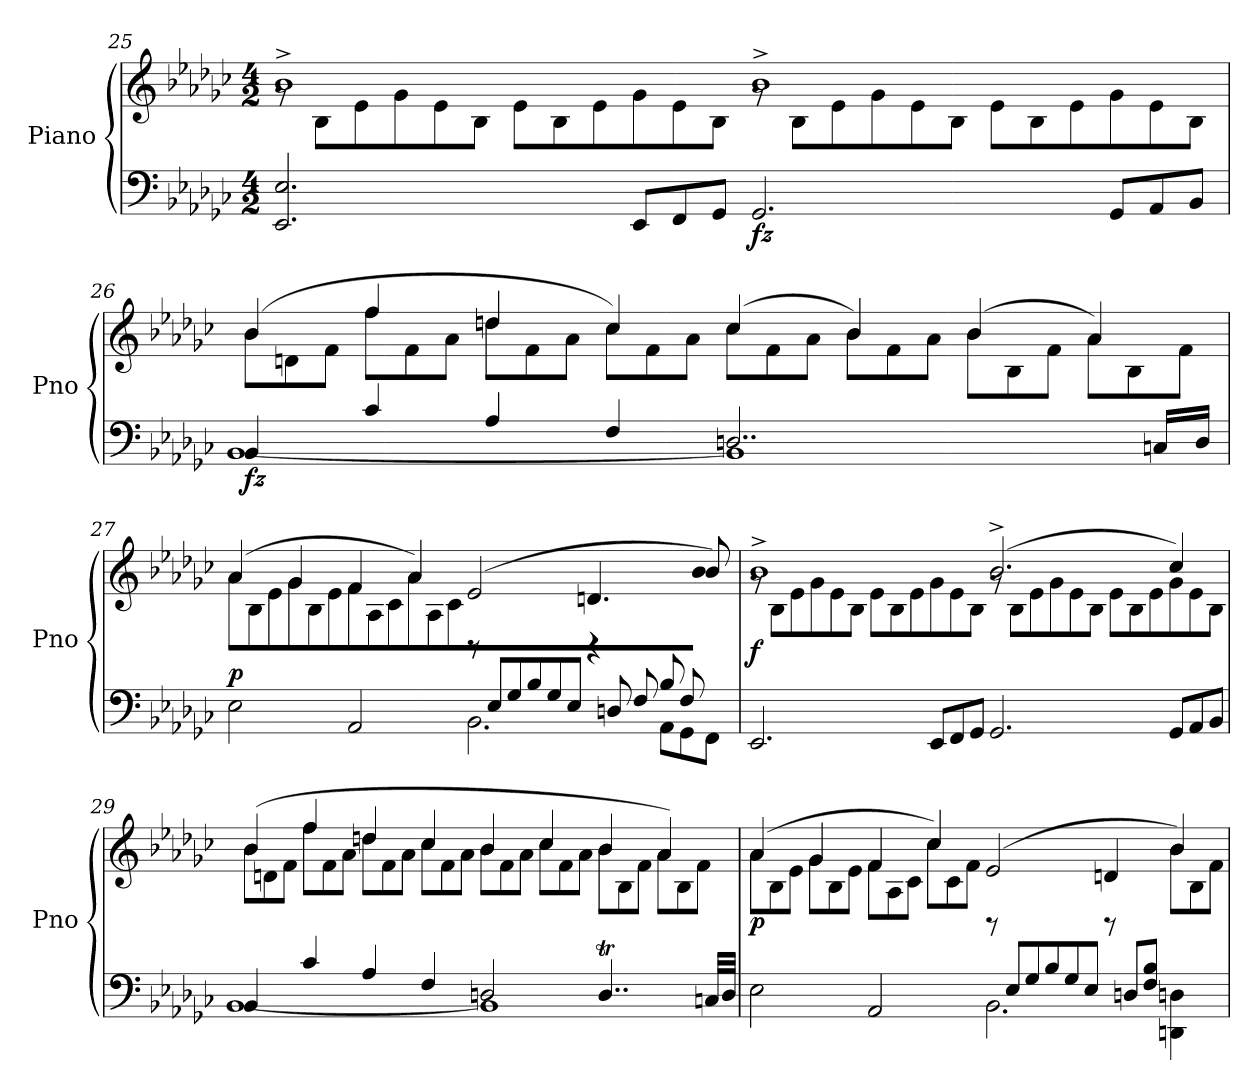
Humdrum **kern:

**kern	**kern	**dynam
*part1	*part1	*part1
*staff2	*staff1	*staff1/2
*I"Piano	*	*
*I'Pno	*	*
!!LO:LB:g=z
*clefF4	*clefG2	*
*k[b-e-a-d-g-c-]	*k[b-e-a-d-g-c-]	*
*M4/2	*M4/2	*
=25	=25	=25
*	*^	*
*	*	*Xtuplet	*
!	!	!	!LO:DY:b=2
!	!	!	!LO:DY:n=1:b
2.EE-/ 2.E-/	1b-^	12rg	fz f
.	.	12B-\L	.
.	.	12e-\	.
.	.	12g-\	.
.	.	12e-\	.
.	.	12B-\J	.
.	.	12e-\L	.
.	.	12B-\	.
.	.	12e-\	.
*Xtuplet	*	*	*
12EE-/L	.	12g-\	.
12FF/	.	12e-\	.
12GG-/J	.	12B-\J	.
!	!	!	!LO:DY:n=2:b=2
2.GG-/	1b-^	12rg	fz
.	.	12B-\L	.
.	.	12e-\	.
.	.	12g-\	.
.	.	12e-\	.
.	.	12B-\J	.
.	.	12e-\L	.
.	.	12B-\	.
.	.	12e-\	.
12GG-/L	.	12g-\	.
12AA-/	.	12e-\	.
12BB-/J	.	12B-\J	.
=26	=26	=26	=26
*^	*	*	*
!	!	!	!	!LO:DY:b=2
4BB-/	[1BB-	(4b-/	12b-\L	fz
.	.	.	12dn\	.
.	.	.	12f\J	.
4c-/	.	4ff/	12ff\L	.
.	.	.	12f\	.
.	.	.	12a-\J	.
4A-/	.	4ddn/	12dd\L	.
.	.	.	12f\	.
.	.	.	12a-\J	.
4F/	.	4cc-/)	12cc-\L	.
.	.	.	12f\	.
.	.	.	12a-\J	.
!	!	!	!	!LO:DY:b
2..Dn/	1BB-]	(4cc-/	12cc-\L	other-dynamics
.	.	.	12f\	.
.	.	.	12a-\J	.
.	.	4b-/)	12b-\L	.
.	.	.	12f\	.
.	.	.	12a-\J	.
.	.	(4b-/	12b-\L	.
.	.	.	12B-\	.
.	.	.	12f\J	.
.	.	4a-/)	12a-\L	.
.	.	.	12B-\	.
16Cn/LL	.	.	.	.
.	.	.	12f\J	.
16D/JJ	.	.	.	.
!!LO:LB:g=z	!!
=27	=27	=27	=27	=27
!	!	!	!	!LO:DY:a=2
12%13ryy	2E-\	(4a-/	12a-\L	p
.	.	.	12B-\	.
.	.	.	12e-\J	.
.	.	4g-/	12g-\L	.
.	.	.	12B-\	.
.	.	.	12e-\J	.
.	2AA-/	4f/	12f\L	.
.	.	.	12A-\	.
.	.	.	12c-\J	.
.	.	4a-/)	12a-\L	.
.	.	.	12A-\	.
.	.	.	12c-\J	.
.	2.BB-\	(2e-/	12rBB	.
12E-/L	.	.	12%5ryy	.
12G-/	.	.	.	.
12B-/	.	.	.	.
12G-/	.	.	.	.
12E-/J	.	.	.	.
12ryy	.	4.dn/	12rBB	.
12Dn/L	.	.	3ryy	.
12F/	.	.	.	.
12B-/	12AA-\L	.	.	.
12F/	12GG-\	.	.	.
.	.	24ryy	.	.
12ryy	12FF\J	12b-/)	12b-\J	.
=28	=28	=28	=28	=28
!	!	!	!	!LO:DY:b
*v	*v	*	*	*
2.EE-/	1b-^	12rg	f
.	.	12B-\L	.
.	.	12e-\	.
.	.	12g-\	.
.	.	12e-\	.
.	.	12B-\J	.
.	.	12e-\L	.
.	.	12B-\	.
.	.	12e-\	.
12EE-/L	.	12g-\	.
12FF/	.	12e-\	.
12GG-/J	.	12B-\J	.
2.GG-/	(2.b-^/	12rg	.
.	.	12B-\L	.
.	.	12e-\	.
.	.	12g-\	.
.	.	12e-\	.
.	.	12B-\J	.
.	.	12e-\L	.
.	.	12B-\	.
.	.	12e-\	.
12GG-/L	4cc-/)	12g-\	.
12AA-/	.	12e-\	.
12BB-/J	.	12B-\J	.
!!LO:LB:g=z	!!
=29	=29	=29	=29
*^	*	*	*
4BB-/	[1BB-	(4b-/	12b-\L	.
.	.	.	12dn\	.
.	.	.	12f\J	.
4c-/	.	4ff/	12ff\L	.
.	.	.	12f\	.
.	.	.	12a-\J	.
4A-/	.	4ddn/	12dd\L	.
.	.	.	12f\	.
.	.	.	12a-\J	.
4F/	.	4cc-/	12cc-\L	.
.	.	.	12f\	.
.	.	.	12a-\J	.
!	!	!	!	!LO:DY:b
2Dn/	1BB-]	4b-/	12b-\L	other-dynamics
.	.	.	12f\	.
.	.	.	12a-\J	.
.	.	4cc-/	12cc-\L	.
.	.	.	12f\	.
.	.	.	12a-\J	.
4..Dt/	.	4b-/	12b-\L	.
.	.	.	12B-\	.
.	.	.	12f\J	.
.	.	4a-/)	12a-\L	.
.	.	.	12B-\	.
.	.	.	12f\J	.
32Cn/LLL	.	.	.	.
32D/JJJ	.	.	.	.
=30	=30	=30	=30	=30
!	!	!	!	!LO:DY:b
12%13ryy	2E-\	(4a-/	12a-\L	p
.	.	.	12B-\	.
.	.	.	12e-\J	.
.	.	4g-/	12g-\L	.
.	.	.	12B-\	.
.	.	.	12e-\J	.
.	2AA-/	4f/	12f\L	.
.	.	.	12A-\	.
.	.	.	12c-\J	.
.	.	4cc-/)	12cc-\L	.
.	.	.	12c-\	.
.	.	.	12f\J	.
.	2.BB-\	(2e-/	12rBB	.
12E-/L	.	.	12%5ryy	.
12G-/	.	.	.	.
12B-/	.	.	.	.
12G-/	.	.	.	.
12E-/J	.	.	.	.
12ryy	.	4dn/	12rBB	.
12Dn/L	.	.	6ryy	.
12F/ 12B-/J	.	.	.	.
4ryy	4DDn\ 4Dn\	4b-/)	12b-\L	.
.	.	.	12B-\	.
.	.	.	12f\J	.
*v	*v	*	*	*
*	*v	*v	*
=	=	=
*-	*-	*-
